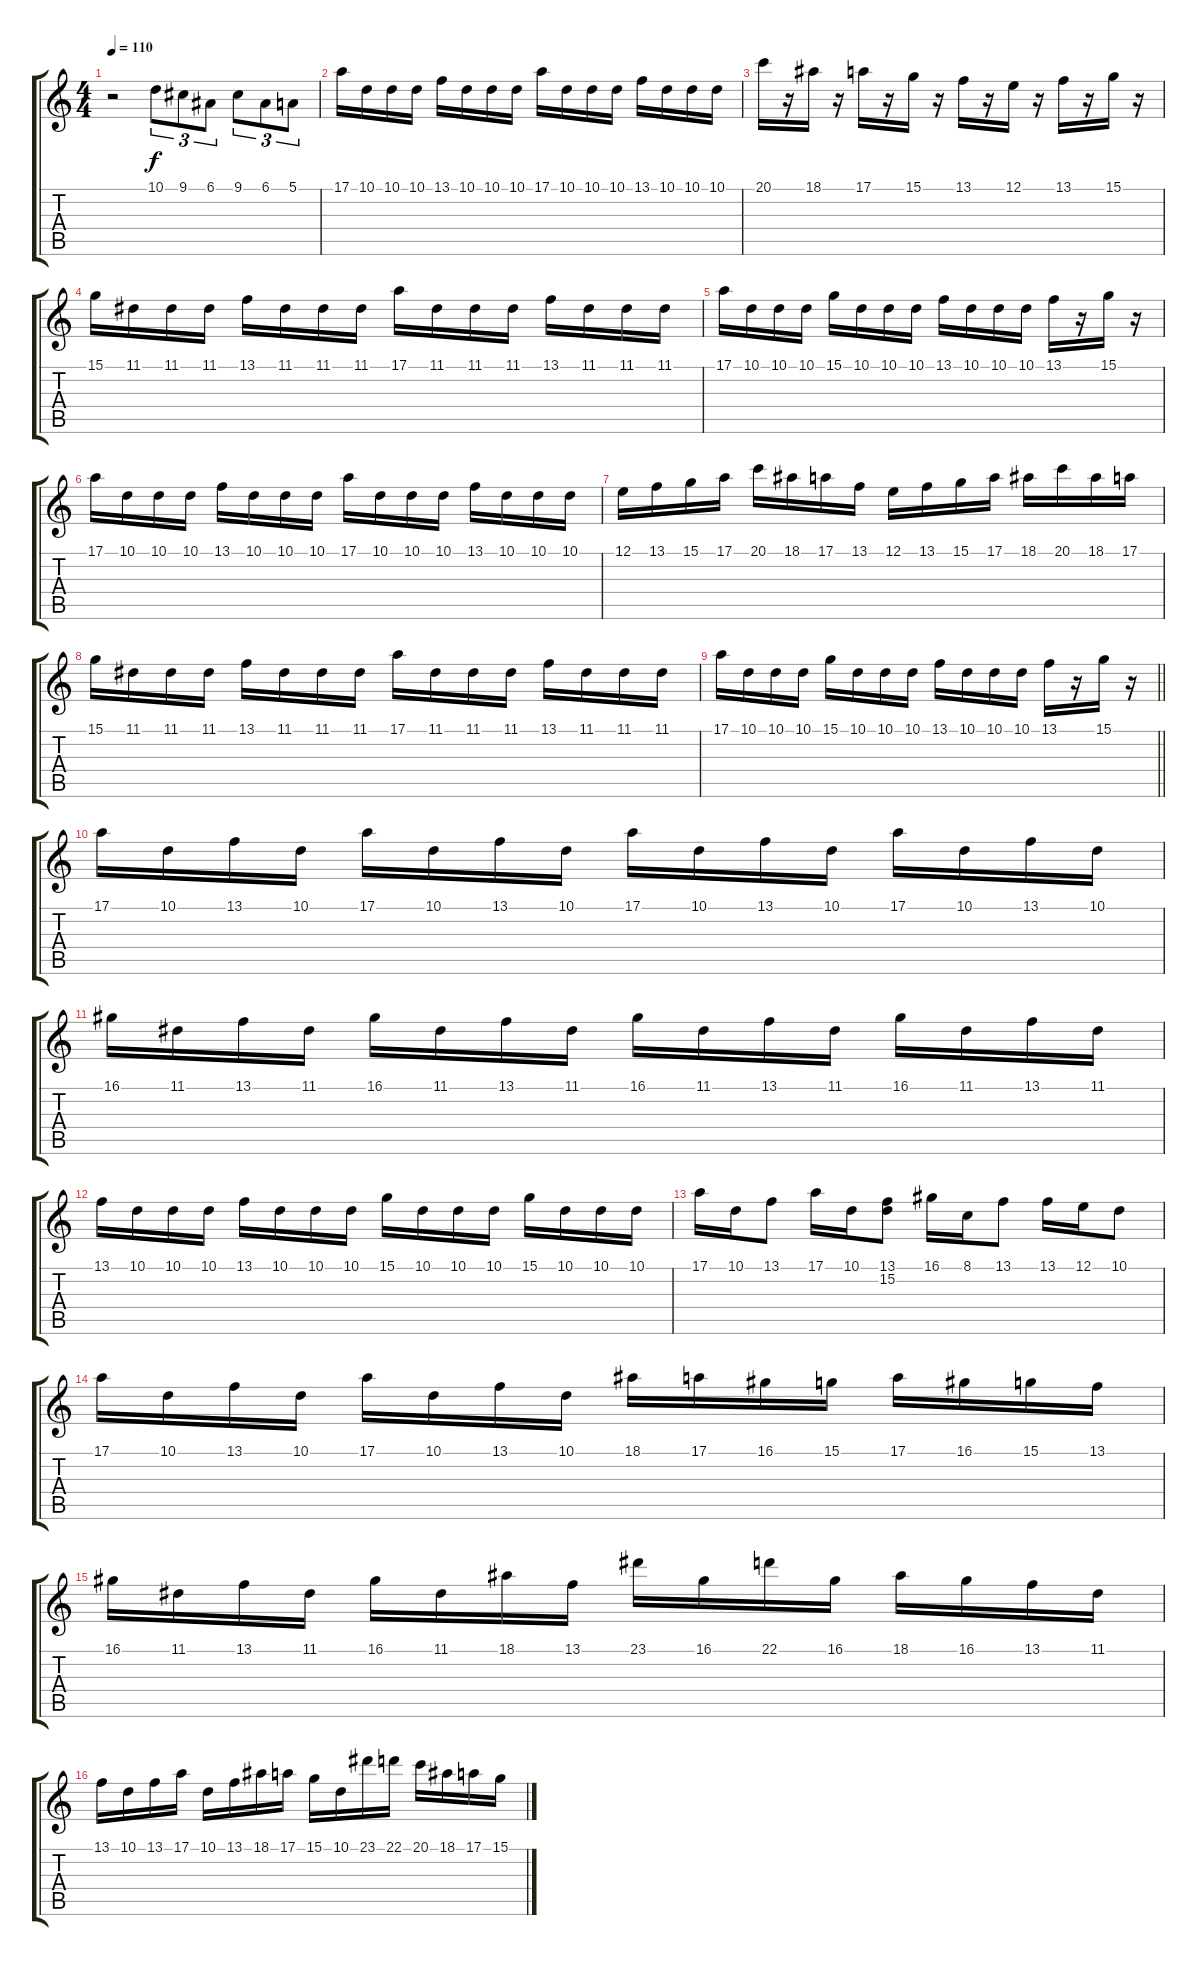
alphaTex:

\track "" {instrument stringensemble1}
\staff {score tabs}
\tuning (E4 B3 G3 D3 A2 E2) {hide}
\ts (4 4)
\tempo 110
\clef g2
\ks c
r.2{dy f} 10.1.8{tu (3 2)} 9.1.8{tu (3 2)} 6.1.8{tu (3 2)} 9.1.8{tu (3 2)} 6.1.8{tu (3 2)} 5.1.8{tu (3 2)} |
17.1.16 10.1.16 10.1.16 10.1.16 13.1.16 10.1.16 10.1.16 10.1.16 17.1.16 10.1.16 10.1.16 10.1.16 13.1.16 10.1.16 10.1.16 10.1.16 |
20.1.16 r.16 18.1.16 r.16 17.1.16 r.16 15.1.16 r.16 13.1.16 r.16 12.1.16 r.16 13.1.16 r.16 15.1.16 r.16 |
15.1.16 11.1.16 11.1.16 11.1.16 13.1.16 11.1.16 11.1.16 11.1.16 17.1.16 11.1.16 11.1.16 11.1.16 13.1.16 11.1.16 11.1.16 11.1.16 |
17.1.16 10.1.16 10.1.16 10.1.16 15.1.16 10.1.16 10.1.16 10.1.16 13.1.16 10.1.16 10.1.16 10.1.16 13.1.16 r.16 15.1.16 r.16 |
17.1.16 10.1.16 10.1.16 10.1.16 13.1.16 10.1.16 10.1.16 10.1.16 17.1.16 10.1.16 10.1.16 10.1.16 13.1.16 10.1.16 10.1.16 10.1.16 |
12.1.16 13.1.16 15.1.16 17.1.16 20.1.16 18.1.16 17.1.16 13.1.16 12.1.16 13.1.16 15.1.16 17.1.16 18.1.16 20.1.16 18.1.16 17.1.16 |
15.1.16 11.1.16 11.1.16 11.1.16 13.1.16 11.1.16 11.1.16 11.1.16 17.1.16 11.1.16 11.1.16 11.1.16 13.1.16 11.1.16 11.1.16 11.1.16 |
\barLineRight lightlight
17.1.16 10.1.16 10.1.16 10.1.16 15.1.16 10.1.16 10.1.16 10.1.16 13.1.16 10.1.16 10.1.16 10.1.16 13.1.16 r.16 15.1.16 r.16 |
17.1.16 10.1.16 13.1.16 10.1.16 17.1.16 10.1.16 13.1.16 10.1.16 17.1.16 10.1.16 13.1.16 10.1.16 17.1.16 10.1.16 13.1.16 10.1.16 |
16.1.16 11.1.16 13.1.16 11.1.16 16.1.16 11.1.16 13.1.16 11.1.16 16.1.16 11.1.16 13.1.16 11.1.16 16.1.16 11.1.16 13.1.16 11.1.16 |
13.1.16 10.1.16 10.1.16 10.1.16 13.1.16 10.1.16 10.1.16 10.1.16 15.1.16 10.1.16 10.1.16 10.1.16 15.1.16 10.1.16 10.1.16 10.1.16 |
17.1.16 10.1.16 13.1.8 17.1.16 10.1.16 (13.1 15.2).8 16.1.16 8.1.16 13.1.8 13.1.16 12.1.16 10.1.8 |
17.1.16 10.1.16 13.1.16 10.1.16 17.1.16 10.1.16 13.1.16 10.1.16 18.1.16 17.1.16 16.1.16 15.1.16 17.1.16 16.1.16 15.1.16 13.1.16 |
16.1.16 11.1.16 13.1.16 11.1.16 16.1.16 11.1.16 18.1.16 13.1.16 23.1.16 16.1.16 22.1.16 16.1.16 18.1.16 16.1.16 13.1.16 11.1.16 |
13.1.16 10.1.16 13.1.16 17.1.16 10.1.16 13.1.16 18.1.16 17.1.16 15.1.16 10.1.16 23.1.16 22.1.16 20.1.16 18.1.16 17.1.16 15.1.16
